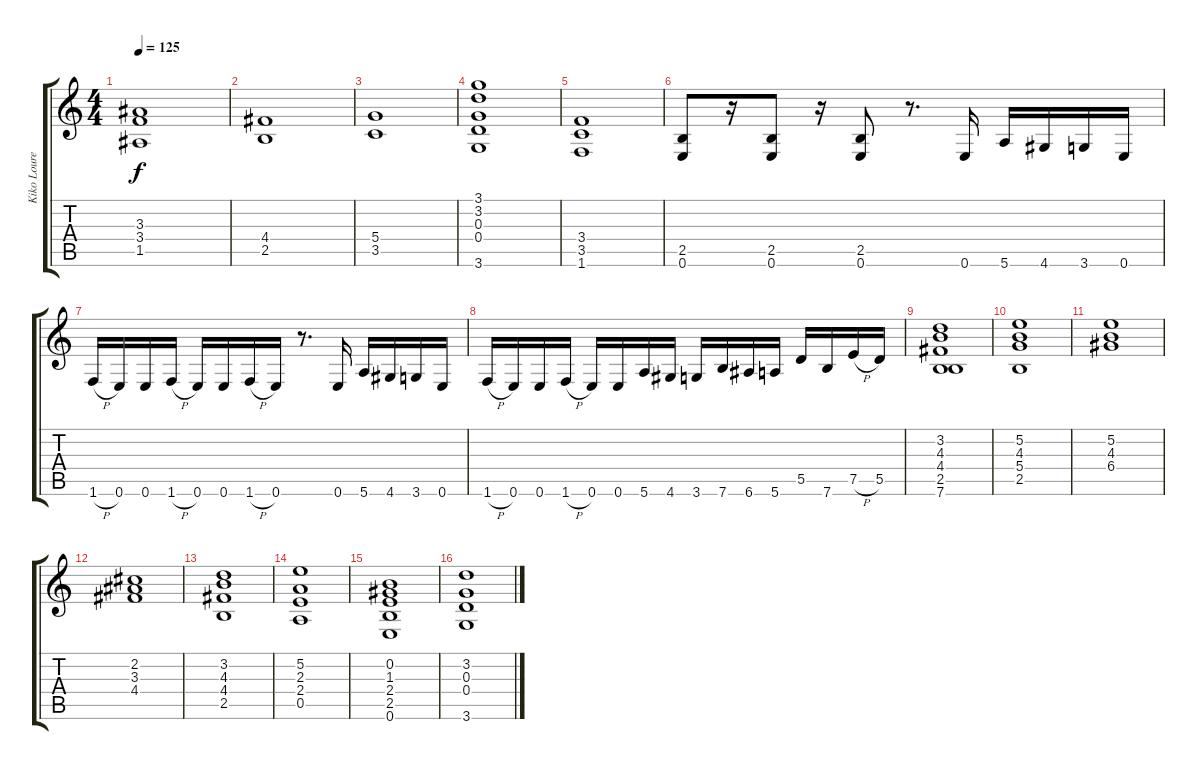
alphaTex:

\track ("Kiko Loureiro" "Kiko Loure") {instrument distortionguitar}
\staff {score tabs}
\tuning (E4 B3 G3 D3 A2 E2) {hide}
\ts (4 4)
\tempo 125
\clef g2
\ks c
(3.3 3.4 1.5).1{dy f} |
(4.4 2.5).1 |
(5.4 3.5).1 |
(3.1 3.2 0.3 0.4 3.6).1 |
(3.4 3.5 1.6).1 |
(2.5 0.6).8 r.16 (2.5 0.6).8 r.16 (2.5 0.6).8 r.8{d} 0.6.16 5.6.16 4.6.16 3.6.16 0.6.16 |
1.6{h}.16 0.6.16 0.6.16 1.6{h}.16 0.6.16 0.6.16 1.6{h}.16 0.6.16 r.8{d} 0.6.16 5.6.16 4.6.16 3.6.16 0.6.16 |
1.6{h}.16 0.6.16 0.6.16 1.6{h}.16 0.6.16 0.6.16 5.6.16 4.6.16 3.6.16 7.6.16 6.6.16 5.6.16 5.5.16 7.6.16 7.5{h}.16 5.5.16 |
(3.2 4.3 4.4 2.5 7.6).1 |
(5.2 4.3 5.4 2.5).1 |
(5.2 4.3 6.4).1 |
(2.2 3.3 4.4).1 |
(3.2 4.3 4.4 2.5).1 |
(5.2 2.3 2.4 0.5).1 |
(0.2 1.3 2.4 2.5 0.6).1 |
(3.2 0.3 0.4 3.6).1
